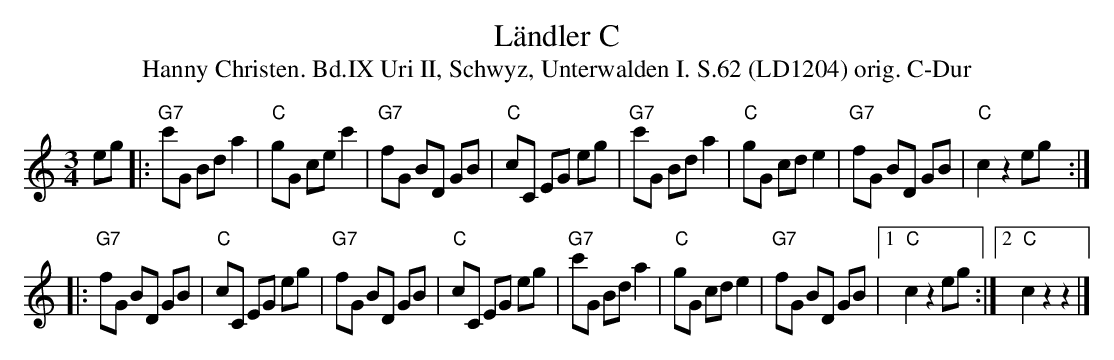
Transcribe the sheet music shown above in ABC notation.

X:1
T: Ländler C
T:Hanny Christen. Bd.IX Uri II, Schwyz, Unterwalden I. S.62 (LD1204) orig. C-Dur
M:3/4
L:1/8
K:C
eg |: "G7"c'G Bd a2 | "C"gG ce c'2 | "G7"fG BD GB | "C"cC EG eg | "G7"c'G Bd a2 | "C"gG cd e2 | "G7"fG BD GB | "C"c2 z2 eg :|
|: "G7"fG BD GB | "C"cC EG eg | "G7"fG BD GB | "C"cC EG eg | "G7"c'G Bd a2 | "C"gG cd e2 | "G7"fG BD GB |1 "C"c2 z2 eg :|2 "C"c2z2z2 |]
